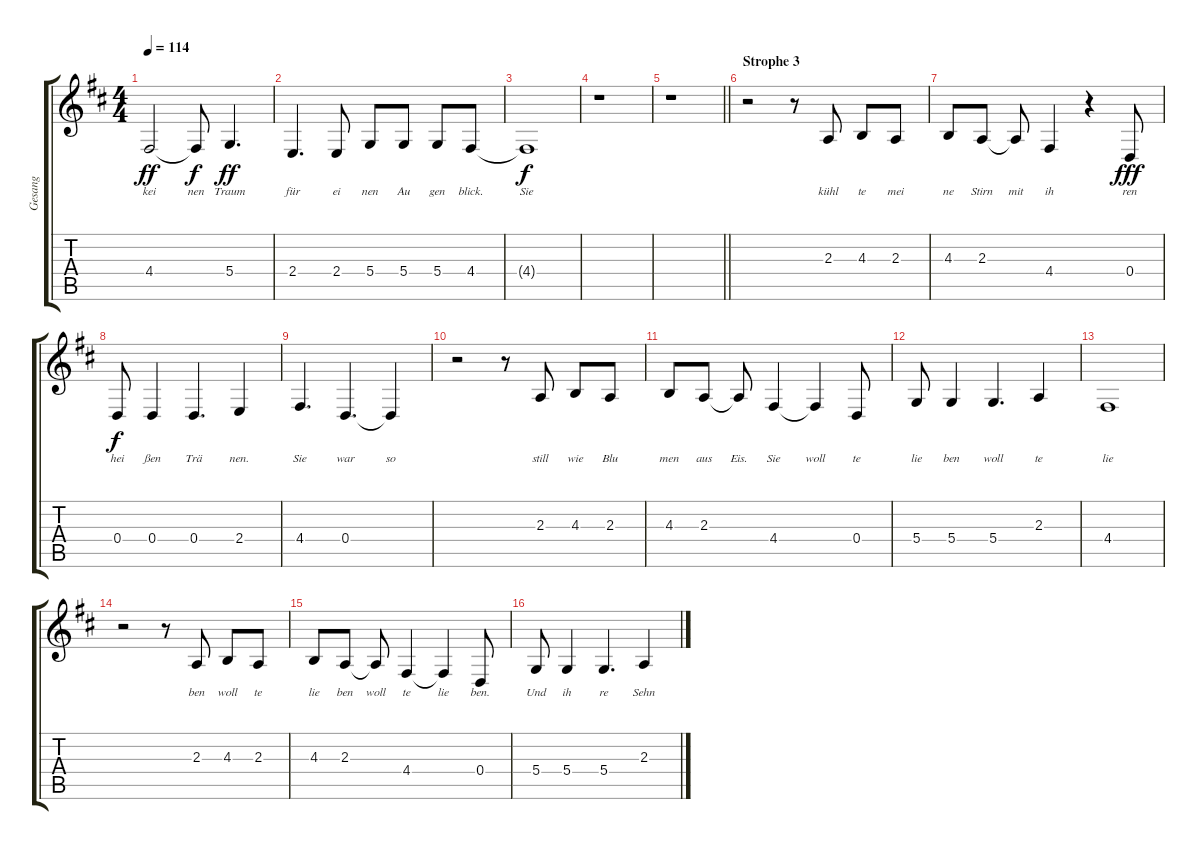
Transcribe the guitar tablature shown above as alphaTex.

\track ("Gesang" "Gesang") {instrument honkytonkpiano}
\staff {score tabs}
\tuning (E4 B3 G3 D3 A2 E2) {hide}
\ts (4 4)
\tempo 114
\clef g2
\ks d
4.4.2{lyrics (0 "kei") lyrics (1 "") lyrics (2 "") lyrics (3 "") lyrics (4 "") dy ff} 4.4{t}.8{lyrics (0 "nen") lyrics (1 "") lyrics (2 "") lyrics (3 "") lyrics (4 "") dy f} 5.4.4{d lyrics (0 "Traum") lyrics (1 "") lyrics (2 "") lyrics (3 "") lyrics (4 "") dy ff} |
2.4.4{d lyrics (0 "für") lyrics (1 "") lyrics (2 "") lyrics (3 "") lyrics (4 "")} 2.4.8{lyrics (0 "ei") lyrics (1 "") lyrics (2 "") lyrics (3 "") lyrics (4 "")} 5.4.8{lyrics (0 "nen") lyrics (1 "") lyrics (2 "") lyrics (3 "") lyrics (4 "")} 5.4.8{lyrics (0 "Au") lyrics (1 "") lyrics (2 "") lyrics (3 "") lyrics (4 "")} 5.4.8{lyrics (0 "gen") lyrics (1 "") lyrics (2 "") lyrics (3 "") lyrics (4 "")} 4.4.8{lyrics (0 "blick.") lyrics (1 "") lyrics (2 "") lyrics (3 "") lyrics (4 "")} |
4.4{t}.1{lyrics (0 "Sie") lyrics (1 "") lyrics (2 "") lyrics (3 "") lyrics (4 "") dy f} |
r.1 |
\barLineRight lightlight
r.1 |
\section ("" "Strophe 3")
r.2 r.8 2.3.8{lyrics (0 "kühl") lyrics (1 "") lyrics (2 "") lyrics (3 "") lyrics (4 "")} 4.3.8{lyrics (0 "te") lyrics (1 "") lyrics (2 "") lyrics (3 "") lyrics (4 "")} 2.3.8{lyrics (0 "mei") lyrics (1 "") lyrics (2 "") lyrics (3 "") lyrics (4 "")} |
4.3.8{lyrics (0 "ne") lyrics (1 "") lyrics (2 "") lyrics (3 "") lyrics (4 "")} 2.3.8{lyrics (0 "Stirn") lyrics (1 "") lyrics (2 "") lyrics (3 "") lyrics (4 "")} 2.3{t}.8{lyrics (0 "mit") lyrics (1 "") lyrics (2 "") lyrics (3 "") lyrics (4 "")} 4.4.4{lyrics (0 "ih") lyrics (1 "") lyrics (2 "") lyrics (3 "") lyrics (4 "")} r.4 0.4.8{lyrics (0 "ren") lyrics (1 "") lyrics (2 "") lyrics (3 "") lyrics (4 "") dy fff} |
0.4.8{lyrics (0 "hei") lyrics (1 "") lyrics (2 "") lyrics (3 "") lyrics (4 "") dy f} 0.4.4{lyrics (0 "ßen") lyrics (1 "") lyrics (2 "") lyrics (3 "") lyrics (4 "")} 0.4.4{d lyrics (0 "Trä") lyrics (1 "") lyrics (2 "") lyrics (3 "") lyrics (4 "")} 2.4.4{lyrics (0 "nen.") lyrics (1 "") lyrics (2 "") lyrics (3 "") lyrics (4 "")} |
4.4.4{d lyrics (0 "Sie") lyrics (1 "") lyrics (2 "") lyrics (3 "") lyrics (4 "")} 0.4.4{d lyrics (0 "war") lyrics (1 "") lyrics (2 "") lyrics (3 "") lyrics (4 "")} 0.4{t}.4{lyrics (0 "so") lyrics (1 "") lyrics (2 "") lyrics (3 "") lyrics (4 "")} |
r.2 r.8 2.3.8{lyrics (0 "still") lyrics (1 "") lyrics (2 "") lyrics (3 "") lyrics (4 "")} 4.3.8{lyrics (0 "wie") lyrics (1 "") lyrics (2 "") lyrics (3 "") lyrics (4 "")} 2.3.8{lyrics (0 "Blu") lyrics (1 "") lyrics (2 "") lyrics (3 "") lyrics (4 "")} |
4.3.8{lyrics (0 "men") lyrics (1 "") lyrics (2 "") lyrics (3 "") lyrics (4 "")} 2.3.8{lyrics (0 "aus") lyrics (1 "") lyrics (2 "") lyrics (3 "") lyrics (4 "")} 2.3{t}.8{lyrics (0 "Eis.") lyrics (1 "") lyrics (2 "") lyrics (3 "") lyrics (4 "")} 4.4.4{lyrics (0 "Sie") lyrics (1 "") lyrics (2 "") lyrics (3 "") lyrics (4 "")} 4.4{t}.4{lyrics (0 "woll") lyrics (1 "") lyrics (2 "") lyrics (3 "") lyrics (4 "")} 0.4.8{lyrics (0 "te") lyrics (1 "") lyrics (2 "") lyrics (3 "") lyrics (4 "")} |
5.4.8{lyrics (0 "lie") lyrics (1 "") lyrics (2 "") lyrics (3 "") lyrics (4 "")} 5.4.4{lyrics (0 "ben") lyrics (1 "") lyrics (2 "") lyrics (3 "") lyrics (4 "")} 5.4.4{d lyrics (0 "woll") lyrics (1 "") lyrics (2 "") lyrics (3 "") lyrics (4 "")} 2.3.4{lyrics (0 "te") lyrics (1 "") lyrics (2 "") lyrics (3 "") lyrics (4 "")} |
4.4.1{lyrics (0 "lie") lyrics (1 "") lyrics (2 "") lyrics (3 "") lyrics (4 "")} |
r.2 r.8 2.3.8{lyrics (0 "ben") lyrics (1 "") lyrics (2 "") lyrics (3 "") lyrics (4 "")} 4.3.8{lyrics (0 "woll") lyrics (1 "") lyrics (2 "") lyrics (3 "") lyrics (4 "")} 2.3.8{lyrics (0 "te") lyrics (1 "") lyrics (2 "") lyrics (3 "") lyrics (4 "")} |
4.3.8{lyrics (0 "lie") lyrics (1 "") lyrics (2 "") lyrics (3 "") lyrics (4 "")} 2.3.8{lyrics (0 "ben") lyrics (1 "") lyrics (2 "") lyrics (3 "") lyrics (4 "")} 2.3{t}.8{lyrics (0 "woll") lyrics (1 "") lyrics (2 "") lyrics (3 "") lyrics (4 "")} 4.4.4{lyrics (0 "te") lyrics (1 "") lyrics (2 "") lyrics (3 "") lyrics (4 "")} 4.4{t}.4{lyrics (0 "lie") lyrics (1 "") lyrics (2 "") lyrics (3 "") lyrics (4 "")} 0.4.8{lyrics (0 "ben.") lyrics (1 "") lyrics (2 "") lyrics (3 "") lyrics (4 "")} |
5.4.8{lyrics (0 "Und") lyrics (1 "") lyrics (2 "") lyrics (3 "") lyrics (4 "")} 5.4.4{lyrics (0 "ih") lyrics (1 "") lyrics (2 "") lyrics (3 "") lyrics (4 "")} 5.4.4{d lyrics (0 "re") lyrics (1 "") lyrics (2 "") lyrics (3 "") lyrics (4 "")} 2.3.4{lyrics (0 "Sehn") lyrics (1 "") lyrics (2 "") lyrics (3 "") lyrics (4 "")}
